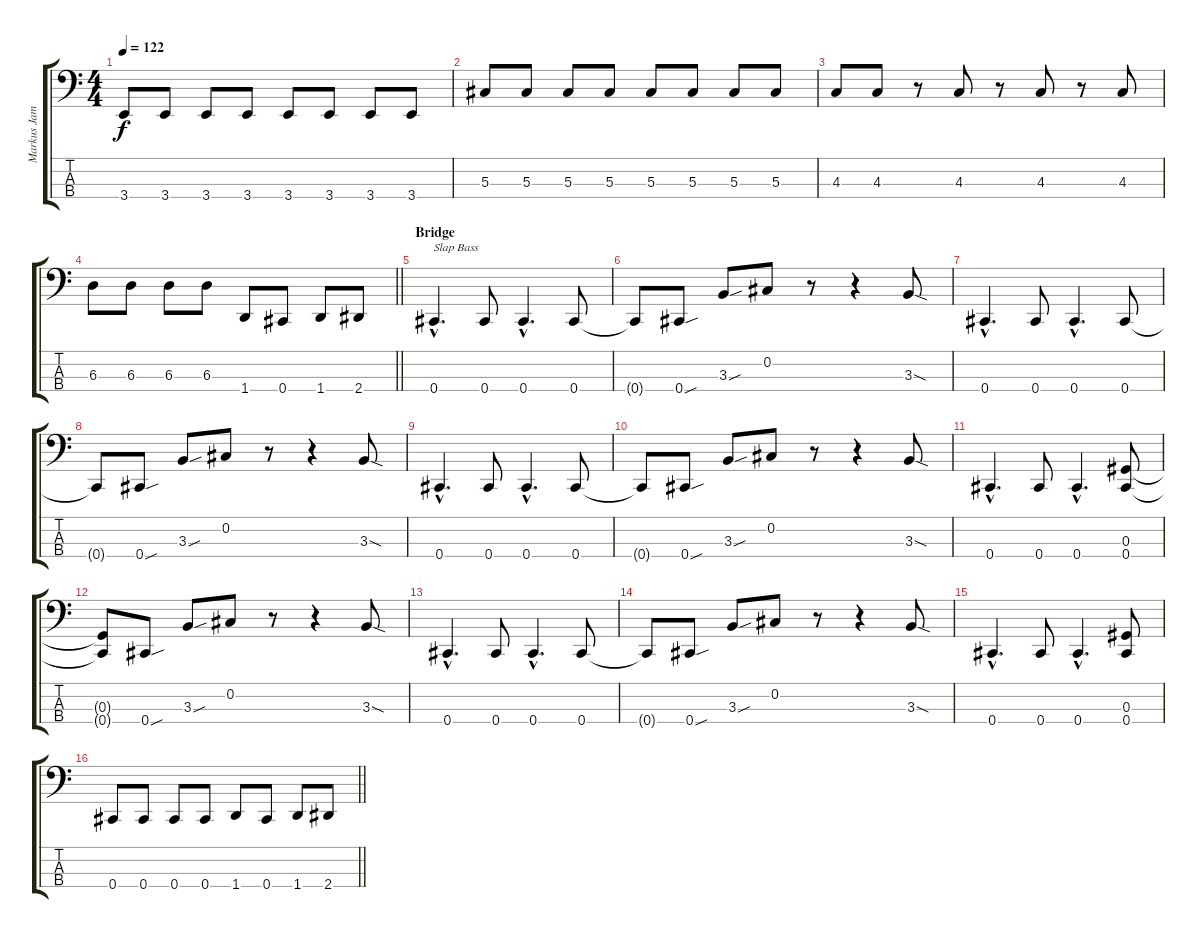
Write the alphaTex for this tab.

\track ("Markus James [Bass]" "Markus Jam") {instrument electricbassfinger}
\staff {score tabs}
\tuning (Gb2 Db2 Ab1 Db1) {hide}
\ts (4 4)
\tempo 122
\clef f4
\ks c
3.4.8{dy f} 3.4.8 3.4.8 3.4.8 3.4.8 3.4.8 3.4.8 3.4.8 |
5.3.8 5.3.8 5.3.8 5.3.8 5.3.8 5.3.8 5.3.8 5.3.8 |
4.3.8 4.3.8 r.8 4.3.8 r.8 4.3.8 r.8 4.3.8 |
\barLineRight lightlight
6.3.8 6.3.8 6.3.8 6.3.8 1.4.8 0.4.8 1.4.8 2.4.8 |
\section ("" "Bridge")
0.4{hac}.4{d txt "Slap Bass" instrument slapbass1} 0.4.8 0.4{hac}.4{d} 0.4.8 |
0.4{t}.8 0.4{sou}.8 3.3{sou}.8 0.2.8 r.8 r.4 3.3{sod}.8 |
0.4{hac}.4{d} 0.4.8 0.4{hac}.4{d} 0.4.8 |
0.4{t}.8 0.4{sou}.8 3.3{sou}.8 0.2.8 r.8 r.4 3.3{sod}.8 |
0.4{hac}.4{d} 0.4.8 0.4{hac}.4{d} 0.4.8 |
0.4{t}.8 0.4{sou}.8 3.3{sou}.8 0.2.8 r.8 r.4 3.3{sod}.8 |
0.4{hac}.4{d} 0.4.8 0.4{hac}.4{d} (0.3 0.4).8 |
(0.3{t} 0.4{t}).8 0.4{sou}.8 3.3{sou}.8 0.2.8 r.8 r.4 3.3{sod}.8 |
0.4{hac}.4{d} 0.4.8 0.4{hac}.4{d} 0.4.8 |
0.4{t}.8 0.4{sou}.8 3.3{sou}.8 0.2.8 r.8 r.4 3.3{sod}.8 |
0.4{hac}.4{d instrument electricbassfinger} 0.4.8 0.4{hac}.4{d} (0.3 0.4).8 |
\barLineRight lightlight
0.4.8 0.4.8 0.4.8 0.4.8 1.4.8 0.4.8 1.4.8 2.4.8
